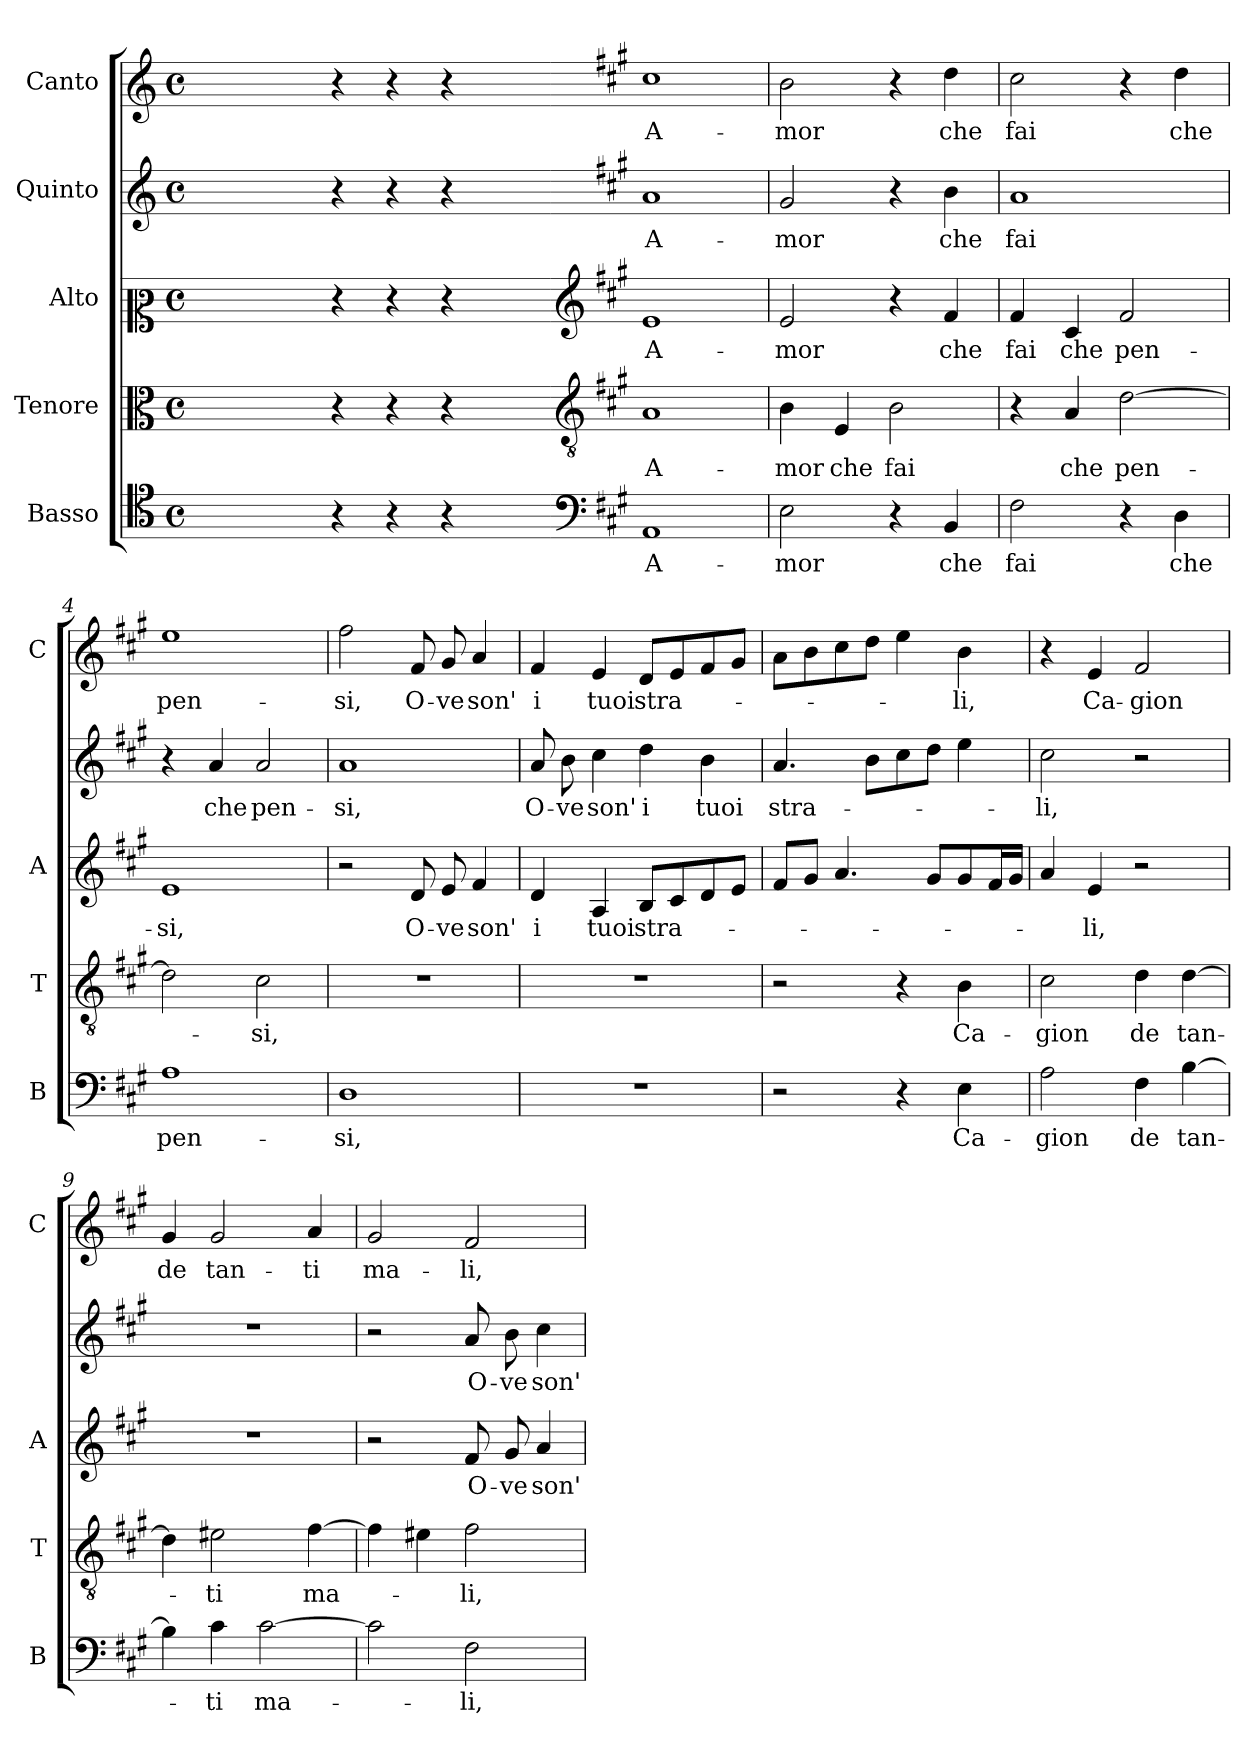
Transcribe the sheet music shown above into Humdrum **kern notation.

**kern	**text	**kern	**text	**kern	**text	**kern	**text	**kern	**text
*part5	*part5	*part4	*part4	*part3	*part3	*part2	*part2	*part1	*part1
*staff5	*staff5	*staff4	*staff4	*staff3	*staff3	*staff2	*staff2	*staff1	*staff1
*I"Basso	*	*I"Tenore	*	*I"Alto	*	*I"Quinto	*	*I"Canto	*
*I'B	*	*I'T	*	*I'A	*	*	*	*I'C	*
*clefC4	*	*clefC3	*	*clefC2	*	*clefG2	*	*clefG2	*
*k[]	*	*k[]	*	*k[]	*	*k[]	*	*k[]	*
*C:	*	*C:	*	*C:	*	*C:	*	*C:	*
*M4/4	*	*M4/4	*	*M4/4	*	*M4/4	*	*M4/4	*
*met(c)	*	*met(c)	*	*met(c)	*	*met(c)	*	*met(c)	*
=	=	=	=	=	=	=	=	=	=
1ryy	.	1ryy	.	1ryy	.	1ryy	.	1ryy	.
=1X-	=1X-	=1X-	=1X-	=1X-	=1X-	=1X-	=1X-	=1X-	=1X-
4r	.	4r	.	4r	.	4r	.	4r	.
4r	.	4r	.	4r	.	4r	.	4r	.
4r	.	4r	.	4r	.	4r	.	4r	.
4ryy	.	4ryy	.	4ryy	.	4ryy	.	4ryy	.
=1-	=1-	=1-	=1-	=1-	=1-	=1-	=1-	=1-	=1-
*clefF4	*	*clefGv2	*	*clefG2	*	*	*	*	*
*k[f#c#g#]	*	*k[f#c#g#]	*	*k[f#c#g#]	*	*k[f#c#g#]	*	*k[f#c#g#]	*
*A:	*	*A:	*	*A:	*	*A:	*	*A:	*
!	!LO:LY:b	!	!LO:LY:b	!	!LO:LY:b	!	!LO:LY:b	!	!LO:LY:b
1AA	A-	1A	A-	1e	A-	1a	A-	1cc#	A-
=2	=2	=2	=2	=2	=2	=2	=2	=2	=2
!	!LO:LY:b	!	!LO:LY:b	!	!LO:LY:b	!	!LO:LY:b	!	!LO:LY:b
2E\	-mor	4B\	-mor	2e/	-mor	2g#/	-mor	2b\	-mor
!	!	!	!LO:LY:b	!	!	!	!	!	!
.	.	4E/	che	.	.	.	.	.	.
!	!	!	!LO:LY:b	!	!	!	!	!	!
4r	.	2B\	fai	4r	.	4r	.	4r	.
!	!LO:LY:b	!	!	!	!LO:LY:b	!	!LO:LY:b	!	!LO:LY:b
4BB/	che	.	.	4f#/	che	4b\	che	4dd\	che
=3	=3	=3	=3	=3	=3	=3	=3	=3	=3
!	!LO:LY:b	!	!	!	!LO:LY:b	!	!LO:LY:b	!	!LO:LY:b
2F#\	fai	4r	.	4f#/	fai	1a	fai	2cc#\	fai
!	!	!	!LO:LY:b	!	!LO:LY:b	!	!	!	!
.	.	4A/	che	4c#/	che	.	.	.	.
!	!	!	!LO:LY:b	!	!LO:LY:b	!	!	!	!
4r	.	[2d\	pen-	2f#/	pen-	.	.	4r	.
!	!LO:LY:b	!	!	!	!	!	!	!	!LO:LY:b
4D\	che	.	.	.	.	.	.	4dd\	che
=4	=4	=4	=4	=4	=4	=4	=4	=4	=4
!	!LO:LY:b	!	!	!	!LO:LY:b	!	!	!	!LO:LY:b
1A	pen-	2d\]	.	1e	-si,	4r	.	1ee	pen-
!	!	!	!	!	!	!	!LO:LY:b	!	!
.	.	.	.	.	.	4a/	che	.	.
!	!	!	!LO:LY:b	!	!	!	!LO:LY:b	!	!
.	.	2c#\	-si,	.	.	2a/	pen-	.	.
=5	=5	=5	=5	=5	=5	=5	=5	=5	=5
!	!LO:LY:b	!	!	!	!	!	!LO:LY:b	!	!LO:LY:b
1D	-si,	1r	.	2r	.	1a	-si,	2ff#\	-si,
!	!	!	!	!	!LO:LY:b	!	!	!	!LO:LY:b
.	.	.	.	8d/	O-	.	.	8f#/	O-
!	!	!	!	!	!LO:LY:b	!	!	!	!LO:LY:b
.	.	.	.	8e/	-ve	.	.	8g#/	-ve
!	!	!	!	!	!LO:LY:b	!	!	!	!LO:LY:b
.	.	.	.	4f#/	son'	.	.	4a/	son'
=6	=6	=6	=6	=6	=6	=6	=6	=6	=6
!	!	!	!	!	!LO:LY:b	!	!LO:LY:b	!	!LO:LY:b
1r	.	1r	.	4d/	i	8a/	O-	4f#/	i
!	!	!	!	!	!	!	!LO:LY:b	!	!
.	.	.	.	.	.	8b\	-ve	.	.
!	!	!	!	!	!LO:LY:b	!	!LO:LY:b	!	!LO:LY:b
.	.	.	.	4A/	tuoi	4cc#\	son'	4e/	tuoi
!	!	!	!	!	!LO:LY:b	!	!LO:LY:b	!	!LO:LY:b
.	.	.	.	8B/L	stra-	4dd\	i	8d/L	stra-
.	.	.	.	8c#/	.	.	.	8e/	.
!	!	!	!	!	!	!	!LO:LY:b	!	!
.	.	.	.	8d/	.	4b\	tuoi	8f#/	.
.	.	.	.	8e/J	.	.	.	8g#/J	.
!!LO:LB:g=z
=7	=7	=7	=7	=7	=7	=7	=7	=7	=7
!	!	!	!	!	!	!	!LO:LY:b	!	!
2r	.	2r	.	8f#/L	.	4.a/	stra-	8a\L	.
.	.	.	.	8g#/J	.	.	.	8b\	.
.	.	.	.	4.a/	.	.	.	8cc#\	.
.	.	.	.	.	.	8b\L	.	8dd\J	.
4r	.	4r	.	.	.	8cc#\	.	4ee\	.
.	.	.	.	8g#/L	.	8dd\J	.	.	.
!	!LO:LY:b	!	!LO:LY:b	!	!	!	!	!	!LO:LY:b
4E\	Ca-	4B\	Ca-	8g#/	.	4ee\	.	4b\	-li,
.	.	.	.	16f#/L	.	.	.	.	.
.	.	.	.	16g#/JJ	.	.	.	.	.
=8	=8	=8	=8	=8	=8	=8	=8	=8	=8
!	!LO:LY:b	!	!LO:LY:b	!	!	!	!LO:LY:b	!	!
2A\	-gion	2c#\	-gion	4a/	.	2cc#\	-li,	4r	.
!	!	!	!	!	!LO:LY:b	!	!	!	!LO:LY:b
.	.	.	.	4e/	-li,	.	.	4e/	Ca-
!	!LO:LY:b	!	!LO:LY:b	!	!	!	!	!	!LO:LY:b
4F#\	de	4d\	de	2r	.	2r	.	2f#/	-gion
!	!LO:LY:b	!	!LO:LY:b	!	!	!	!	!	!
[4B\	tan-	[4d\	tan-	.	.	.	.	.	.
=9	=9	=9	=9	=9	=9	=9	=9	=9	=9
!	!	!	!	!	!	!	!	!	!LO:LY:b
4B\]	.	4d\]	.	1r	.	1r	.	4g#/	de
!	!LO:LY:b	!	!LO:LY:b	!	!	!	!	!	!LO:LY:b
4c#\	-ti	2e#X\	-ti	.	.	.	.	2g#/	tan-
!	!LO:LY:b	!	!	!	!	!	!	!	!
[2c#\	ma-	.	.	.	.	.	.	.	.
!	!	!	!LO:LY:b	!	!	!	!	!	!LO:LY:b
.	.	[4f#\	ma-	.	.	.	.	4a/	-ti
=10	=10	=10	=10	=10	=10	=10	=10	=10	=10
!	!	!	!	!	!	!	!	!	!LO:LY:b
2c#\]	.	4f#\]	.	2r	.	2r	.	2g#/	ma-
.	.	4e#X\	.	.	.	.	.	.	.
!	!LO:LY:b	!	!LO:LY:b	!	!LO:LY:b	!	!LO:LY:b	!	!LO:LY:b
2F#\	-li,	2f#\	-li,	8f#/	O-	8a/	O-	2f#/	-li,
!	!	!	!	!	!LO:LY:b	!	!LO:LY:b	!	!
.	.	.	.	8g#/	-ve	8b\	-ve	.	.
!	!	!	!	!	!LO:LY:b	!	!LO:LY:b	!	!
.	.	.	.	4a/	son'	4cc#\	son'	.	.
=	=	=	=	=	=	=	=	=	=
*-	*-	*-	*-	*-	*-	*-	*-	*-	*-
